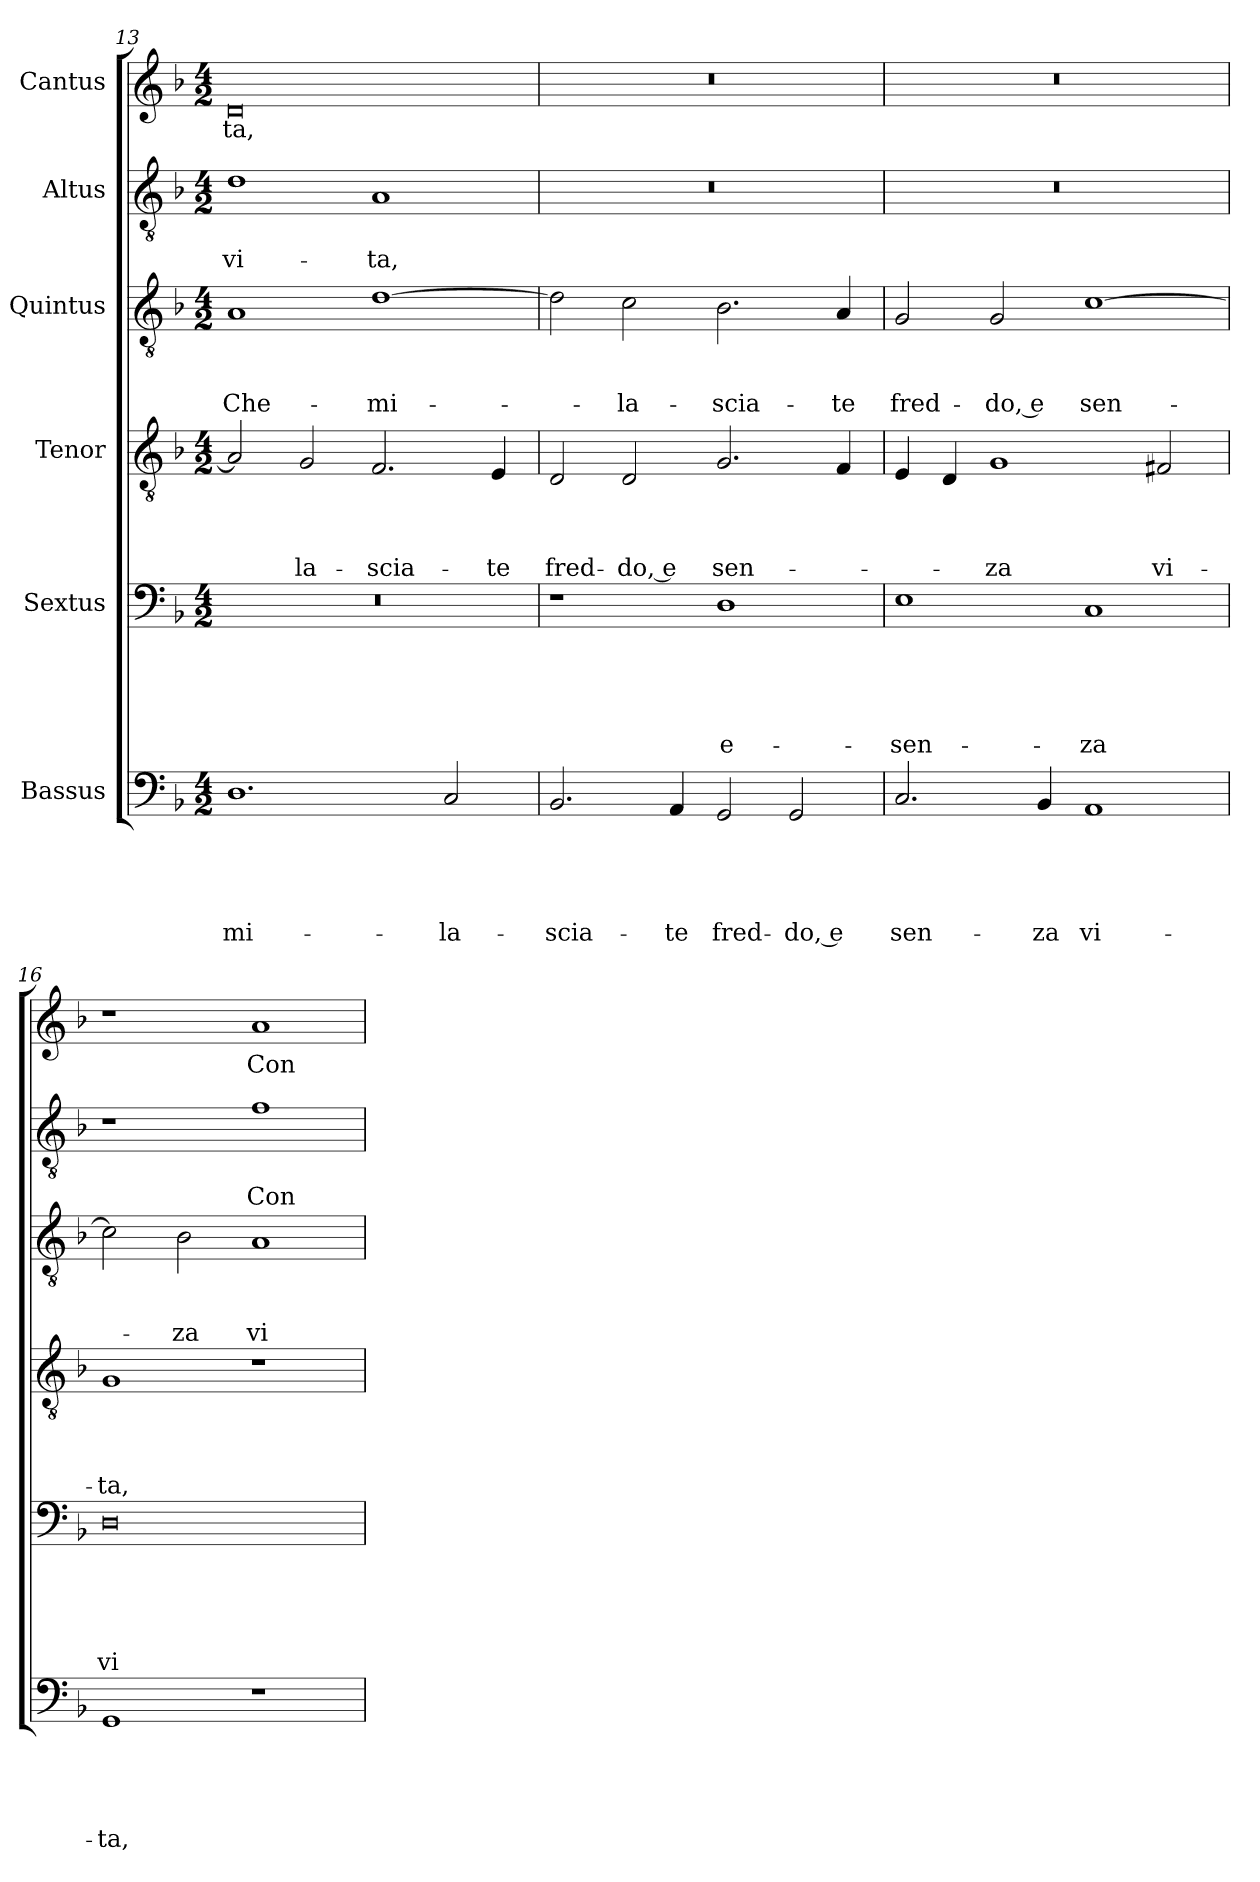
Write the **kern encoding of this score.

**kern	**text	**text	**text	**text	**text	**kern	**text	**text	**text	**text	**text	**kern	**text	**text	**text	**text	**kern	**text	**text	**text	**kern	**text	**text	**kern	**text
*part6	*part6	*part6	*part6	*part6	*part6	*part5	*part5	*part5	*part5	*part5	*part5	*part4	*part4	*part4	*part4	*part4	*part3	*part3	*part3	*part3	*part2	*part2	*part2	*part1	*part1
*staff6	*staff6	*staff6	*staff6	*staff6	*staff6	*staff5	*staff5	*staff5	*staff5	*staff5	*staff5	*staff4	*staff4	*staff4	*staff4	*staff4	*staff3	*staff3	*staff3	*staff3	*staff2	*staff2	*staff2	*staff1	*staff1
*I"Bassus	*	*	*	*	*	*I"Sextus	*	*	*	*	*	*I"Tenor	*	*	*	*	*I"Quintus	*	*	*	*I"Altus	*	*	*I"Cantus	*
*clefF4	*	*	*	*	*	*clefF4	*	*	*	*	*	*clefGv2	*	*	*	*	*clefGv2	*	*	*	*clefGv2	*	*	*clefG2	*
*k[b-]	*	*	*	*	*	*k[b-]	*	*	*	*	*	*k[b-]	*	*	*	*	*k[b-]	*	*	*	*k[b-]	*	*	*k[b-]	*
*M4/2	*	*	*	*	*	*M4/2	*	*	*	*	*	*M4/2	*	*	*	*	*M4/2	*	*	*	*M4/2	*	*	*M4/2	*
=13	=13	=13	=13	=13	=13	=13	=13	=13	=13	=13	=13	=13	=13	=13	=13	=13	=13	=13	=13	=13	=13	=13	=13	=13	=13
1.D\	.	.	.	.	mi-	0r	.	.	.	.	.	2A/]	.	.	.	.	1A/	.	.	Che-	1d\	.	vi-	0d/	-ta,
.	.	.	.	.	.	.	.	.	.	.	.	2G/	.	.	.	la-	.	.	.	.	.	.	.	.	.
.	.	.	.	.	.	.	.	.	.	.	.	2.F/	.	.	.	-scia-	[1d\	.	.	mi-	1A/	.	-ta,	.	.
2C/	.	.	.	.	la-	.	.	.	.	.	.	.	.	.	.	.	.	.	.	.	.	.	.	.	.
.	.	.	.	.	.	.	.	.	.	.	.	4E/	.	.	.	-te	.	.	.	.	.	.	.	.	.
=14	=14	=14	=14	=14	=14	=14	=14	=14	=14	=14	=14	=14	=14	=14	=14	=14	=14	=14	=14	=14	=14	=14	=14	=14	=14
2.BB-/	.	.	.	.	-scia-	1r	.	.	.	.	.	2D/	.	.	.	fred-	2d\]	.	.	.	0r	.	.	0r	.
.	.	.	.	.	.	.	.	.	.	.	.	2D/	.	.	.	-do, e	2c\	.	.	la-	.	.	.	.	.
4AA/	.	.	.	.	-te	.	.	.	.	.	.	.	.	.	.	.	.	.	.	.	.	.	.	.	.
2GG/	.	.	.	.	fred-	1D\	.	.	.	.	e-	2.G/	.	.	.	sen-	2.B-\	.	.	-scia-	.	.	.	.	.
2GG/	.	.	.	.	-do, e	.	.	.	.	.	.	.	.	.	.	.	.	.	.	.	.	.	.	.	.
.	.	.	.	.	.	.	.	.	.	.	.	4F/	.	.	.	.	4A/	.	.	-te	.	.	.	.	.
=15	=15	=15	=15	=15	=15	=15	=15	=15	=15	=15	=15	=15	=15	=15	=15	=15	=15	=15	=15	=15	=15	=15	=15	=15	=15
2.C/	.	.	.	.	sen-	1E\	.	.	.	.	sen-	4E/	.	.	.	.	2G/	.	.	fred-	0r	.	.	0r	.
.	.	.	.	.	.	.	.	.	.	.	.	4D/	.	.	.	.	.	.	.	.	.	.	.	.	.
.	.	.	.	.	.	.	.	.	.	.	.	1G/	.	.	.	-za	2G/	.	.	-do, e	.	.	.	.	.
4BB-/	.	.	.	.	-za	.	.	.	.	.	.	.	.	.	.	.	.	.	.	.	.	.	.	.	.
1AA/	.	.	.	.	vi-	1C/	.	.	.	.	-za	.	.	.	.	.	[1c\	.	.	sen-	.	.	.	.	.
.	.	.	.	.	.	.	.	.	.	.	.	2F#X/	.	.	.	vi-	.	.	.	.	.	.	.	.	.
=16	=16	=16	=16	=16	=16	=16	=16	=16	=16	=16	=16	=16	=16	=16	=16	=16	=16	=16	=16	=16	=16	=16	=16	=16	=16
1GG/	.	.	.	.	-ta,	0D\	.	.	.	.	vi-	1G/	.	.	.	-ta,	2c\]	.	.	.	1r	.	.	1r	.
.	.	.	.	.	.	.	.	.	.	.	.	.	.	.	.	.	2B-\	.	.	-za	.	.	.	.	.
1r	.	.	.	.	.	.	.	.	.	.	.	1r	.	.	.	.	1A/	.	.	vi-	1f\	.	Con-	1a/	Con-
=	=	=	=	=	=	=	=	=	=	=	=	=	=	=	=	=	=	=	=	=	=	=	=	=	=
*-	*-	*-	*-	*-	*-	*-	*-	*-	*-	*-	*-	*-	*-	*-	*-	*-	*-	*-	*-	*-	*-	*-	*-	*-	*-
